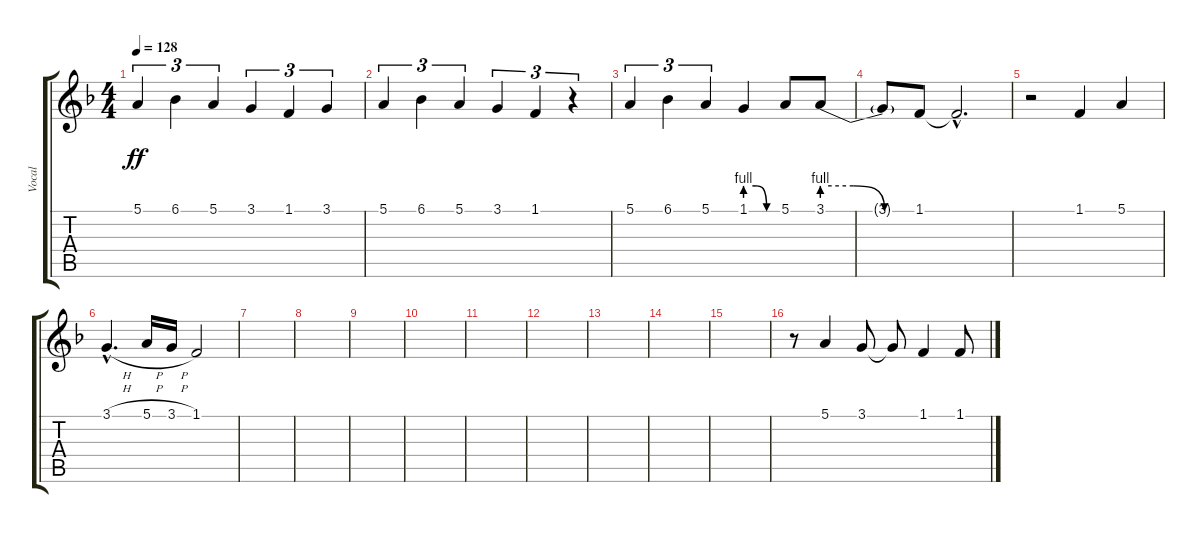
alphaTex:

\track ("Vocal" "Vocal") {instrument clarinet}
\staff {score tabs}
\tuning (E4 B3 G3 D3 A2 E2) {hide}
\ts (4 4)
\tempo 128
\clef g2
\ks f
5.1.4{tu (3 2) dy ff} 6.1.4{tu (3 2)} 5.1.4{tu (3 2)} 3.1.4{tu (3 2)} 1.1.4{tu (3 2)} 3.1.4{tu (3 2)} |
5.1.4{tu (3 2)} 6.1.4{tu (3 2)} 5.1.4{tu (3 2)} 3.1.4{tu (3 2)} 1.1.4{tu (3 2)} r.4{tu (3 2)} |
5.1.4{tu (3 2)} 6.1.4{tu (3 2)} 5.1.4{tu (3 2)} 1.1{be (custom 0 4 20 4 40 0 60 0)}.4 5.1.8 3.1{be (custom 0 4 20 4 40 0 60 0)}.8 |
3.1{t}.8 1.1.8 1.1{hac t}.2{d} |
r.2 1.1.4 5.1.4 |
3.1{h hac}.4{d} 5.1{h}.16 3.1{h}.16 1.1.2 |
|
|
|
|
|
|
|
|
|
r.8 5.1.4 3.1.8 3.1{t}.8 1.1.4 1.1.8
